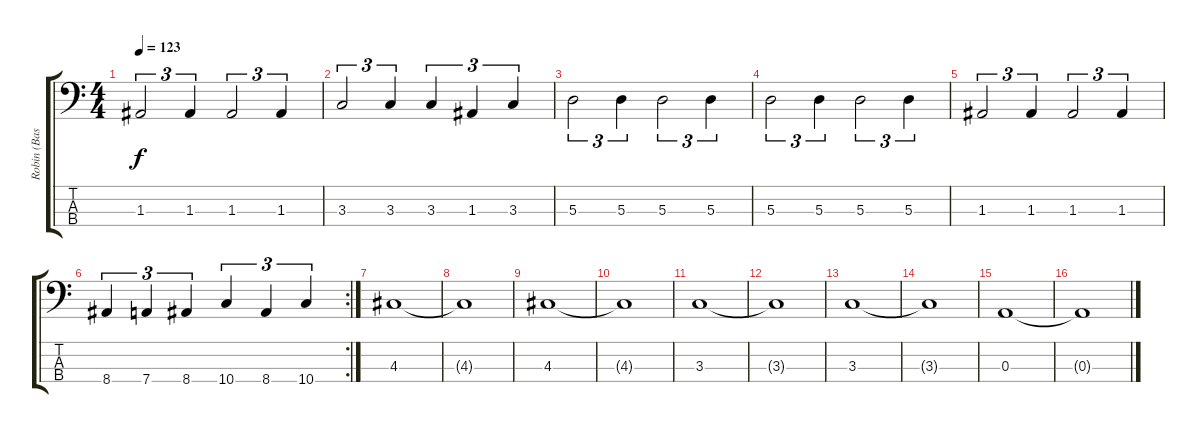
\track ("Robin (Bass)" "Robin (Bas") {instrument electricbassfinger}
\staff {score tabs}
\tuning (G2 D2 A1 D1) {hide}
\ts (4 4)
\tempo 123
\clef f4
\ks c
1.3.2{tu (3 2) dy f} 1.3.4{tu (3 2)} 1.3.2{tu (3 2)} 1.3.4{tu (3 2)} |
3.3.2{tu (3 2)} 3.3.4{tu (3 2)} 3.3.4{tu (3 2)} 1.3.4{tu (3 2)} 3.3.4{tu (3 2)} |
5.3.2{tu (3 2)} 5.3.4{tu (3 2)} 5.3.2{tu (3 2)} 5.3.4{tu (3 2)} |
5.3.2{tu (3 2)} 5.3.4{tu (3 2)} 5.3.2{tu (3 2)} 5.3.4{tu (3 2)} |
1.3.2{tu (3 2)} 1.3.4{tu (3 2)} 1.3.2{tu (3 2)} 1.3.4{tu (3 2)} |
\rc 2
8.4.4{tu (3 2)} 7.4.4{tu (3 2)} 8.4.4{tu (3 2)} 10.4.4{tu (3 2)} 8.4.4{tu (3 2)} 10.4.4{tu (3 2)} |
4.3.1 |
4.3{t}.1 |
4.3.1 |
4.3{t}.1 |
3.3.1 |
3.3{t}.1 |
3.3.1 |
3.3{t}.1 |
0.3.1 |
0.3{t}.1
